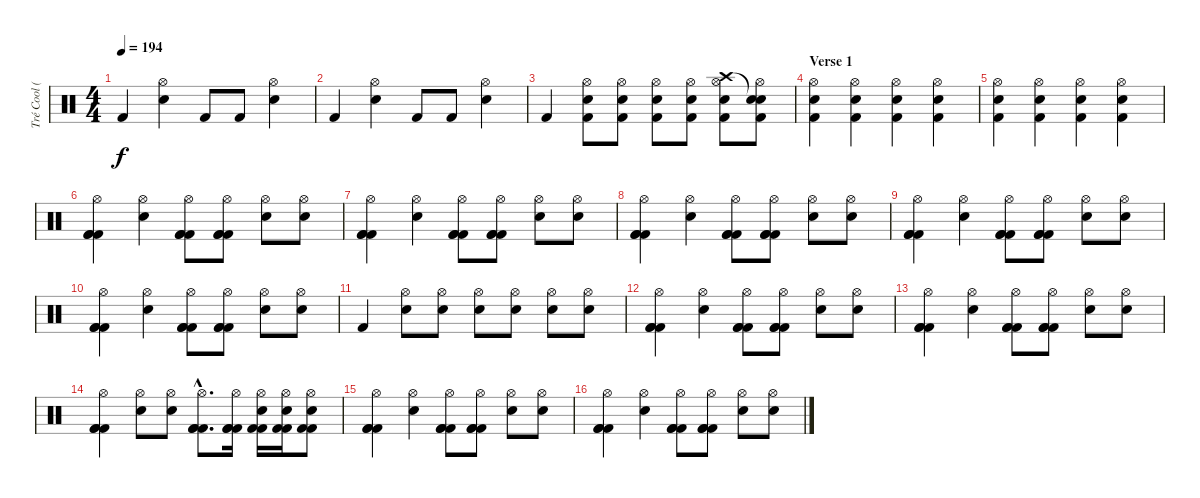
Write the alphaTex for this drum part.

\track ("Tré Cool (Drums)" "Tré Cool (") {instrument percussion}
\staff {score}
\articulation defaults
\ts (4 4)
\tempo 194
\clef neutral
\ks c "Kick (hit) 2".4{dy f}
("Electric Snare (hit)" "Hi-Hat (open)").4 "Kick (hit) 2".8 "Kick (hit) 2".8 ("Electric Snare (hit)" "Hi-Hat (open)").4 |
"Kick (hit) 2".4 ("Electric Snare (hit)" "Hi-Hat (open)").4 "Kick (hit) 2".8 "Kick (hit) 2".8 ("Electric Snare (hit)" "Hi-Hat (open)").4 |
"Kick (hit) 2".4 ("Electric Snare (hit)" "Hi-Hat (open)" "Kick (hit) 2").8 ("Electric Snare (hit)" "Hi-Hat (open)" "Kick (hit) 2").8 ("Electric Snare (hit)" "Hi-Hat (open)" "Kick (hit) 2").8 ("Electric Snare (hit)" "Hi-Hat (open)" "Kick (hit) 2").8 ("Electric Snare (hit)" "Hi-Hat (open)" "Kick (hit) 2" "Crash high (hit)").8 ("Electric Snare (hit)" "Hi-Hat (open)" "Kick (hit) 2" "Snare (hit)"{t}).8 |
\section ("" "Verse 1")
("Electric Snare (hit)" "Hi-Hat (open)" "Kick (hit) 2").4 ("Electric Snare (hit)" "Hi-Hat (open)" "Kick (hit) 2").4 ("Electric Snare (hit)" "Hi-Hat (open)" "Kick (hit) 2").4 ("Electric Snare (hit)" "Hi-Hat (open)" "Kick (hit) 2").4 |
("Electric Snare (hit)" "Hi-Hat (open)" "Kick (hit) 2").4 ("Electric Snare (hit)" "Hi-Hat (open)" "Kick (hit) 2").4 ("Electric Snare (hit)" "Hi-Hat (open)" "Kick (hit) 2").4 ("Electric Snare (hit)" "Hi-Hat (open)" "Kick (hit) 2").4 |
("Kick (hit) 2" "Hi-Hat (open)" "Kick (hit) 2" "Kick (hit) 2").4 ("Electric Snare (hit)" "Hi-Hat (open)").4 ("Kick (hit) 2" "Hi-Hat (open)" "Kick (hit) 2" "Kick (hit) 2").8 ("Kick (hit) 2" "Hi-Hat (open)" "Kick (hit) 2" "Kick (hit) 2").8 ("Electric Snare (hit)" "Hi-Hat (open)").8 ("Electric Snare (hit)" "Hi-Hat (open)").8 |
("Kick (hit) 2" "Hi-Hat (open)" "Kick (hit) 2" "Kick (hit) 2").4 ("Electric Snare (hit)" "Hi-Hat (open)").4 ("Kick (hit) 2" "Hi-Hat (open)" "Kick (hit) 2" "Kick (hit) 2").8 ("Kick (hit) 2" "Hi-Hat (open)" "Kick (hit) 2" "Kick (hit) 2").8 ("Electric Snare (hit)" "Hi-Hat (open)").8 ("Electric Snare (hit)" "Hi-Hat (open)").8 |
("Kick (hit) 2" "Hi-Hat (open)" "Kick (hit) 2" "Kick (hit) 2").4 ("Electric Snare (hit)" "Hi-Hat (open)").4 ("Kick (hit) 2" "Hi-Hat (open)" "Kick (hit) 2" "Kick (hit) 2").8 ("Kick (hit) 2" "Hi-Hat (open)" "Kick (hit) 2" "Kick (hit) 2").8 ("Electric Snare (hit)" "Hi-Hat (open)").8 ("Electric Snare (hit)" "Hi-Hat (open)").8 |
("Kick (hit) 2" "Hi-Hat (open)" "Kick (hit) 2" "Kick (hit) 2").4 ("Electric Snare (hit)" "Hi-Hat (open)").4 ("Kick (hit) 2" "Hi-Hat (open)" "Kick (hit) 2" "Kick (hit) 2").8 ("Kick (hit) 2" "Hi-Hat (open)" "Kick (hit) 2" "Kick (hit) 2").8 ("Electric Snare (hit)" "Hi-Hat (open)").8 ("Electric Snare (hit)" "Hi-Hat (open)").8 |
("Kick (hit) 2" "Hi-Hat (open)" "Kick (hit) 2" "Kick (hit) 2").4 ("Electric Snare (hit)" "Hi-Hat (open)").4 ("Kick (hit) 2" "Hi-Hat (open)" "Kick (hit) 2" "Kick (hit) 2").8 ("Kick (hit) 2" "Hi-Hat (open)" "Kick (hit) 2" "Kick (hit) 2").8 ("Electric Snare (hit)" "Hi-Hat (open)").8 ("Electric Snare (hit)" "Hi-Hat (open)").8 |
"Kick (hit) 2".4 ("Electric Snare (hit)" "Hi-Hat (open)").8 ("Electric Snare (hit)" "Hi-Hat (open)").8 ("Electric Snare (hit)" "Hi-Hat (open)").8 ("Electric Snare (hit)" "Hi-Hat (open)").8 ("Electric Snare (hit)" "Hi-Hat (open)").8 ("Electric Snare (hit)" "Hi-Hat (open)").8 |
("Kick (hit) 2" "Hi-Hat (open)" "Kick (hit) 2" "Kick (hit) 2").4 ("Electric Snare (hit)" "Hi-Hat (open)").4 ("Kick (hit) 2" "Hi-Hat (open)" "Kick (hit) 2" "Kick (hit) 2").8 ("Kick (hit) 2" "Hi-Hat (open)" "Kick (hit) 2" "Kick (hit) 2").8 ("Electric Snare (hit)" "Hi-Hat (open)").8 ("Electric Snare (hit)" "Hi-Hat (open)").8 |
("Kick (hit) 2" "Hi-Hat (open)" "Kick (hit) 2" "Kick (hit) 2").4 ("Electric Snare (hit)" "Hi-Hat (open)").4 ("Kick (hit) 2" "Hi-Hat (open)" "Kick (hit) 2" "Kick (hit) 2").8 ("Kick (hit) 2" "Hi-Hat (open)" "Kick (hit) 2" "Kick (hit) 2").8 ("Electric Snare (hit)" "Hi-Hat (open)").8 ("Electric Snare (hit)" "Hi-Hat (open)").8 |
("Kick (hit) 2" "Hi-Hat (open)" "Kick (hit) 2" "Kick (hit) 2").4 ("Electric Snare (hit)" "Hi-Hat (open)").8 ("Electric Snare (hit)" "Hi-Hat (open)").8 ("Kick (hit) 2"{hac} "Hi-Hat (open)"{hac} "Kick (hit) 2"{hac} "Kick (hit) 2"{hac}).8{d} ("Kick (hit) 2" "Hi-Hat (open)" "Kick (hit) 2" "Kick (hit) 2").16 ("Electric Snare (hit)" "Hi-Hat (open)" "Kick (hit) 2" "Kick (hit) 2").16 ("Electric Snare (hit)" "Hi-Hat (open)" "Kick (hit) 2" "Kick (hit) 2").16 ("Electric Snare (hit)" "Hi-Hat (open)" "Kick (hit) 2" "Kick (hit) 2").8 |
("Kick (hit) 2" "Hi-Hat (open)" "Kick (hit) 2" "Kick (hit) 2").4 ("Electric Snare (hit)" "Hi-Hat (open)").4 ("Kick (hit) 2" "Hi-Hat (open)" "Kick (hit) 2" "Kick (hit) 2").8 ("Kick (hit) 2" "Hi-Hat (open)" "Kick (hit) 2" "Kick (hit) 2").8 ("Electric Snare (hit)" "Hi-Hat (open)").8 ("Electric Snare (hit)" "Hi-Hat (open)").8 |
("Kick (hit) 2" "Hi-Hat (open)" "Kick (hit) 2" "Kick (hit) 2").4 ("Electric Snare (hit)" "Hi-Hat (open)").4 ("Kick (hit) 2" "Hi-Hat (open)" "Kick (hit) 2" "Kick (hit) 2").8 ("Kick (hit) 2" "Hi-Hat (open)" "Kick (hit) 2" "Kick (hit) 2").8 ("Electric Snare (hit)" "Hi-Hat (open)").8 ("Electric Snare (hit)" "Hi-Hat (open)").8
